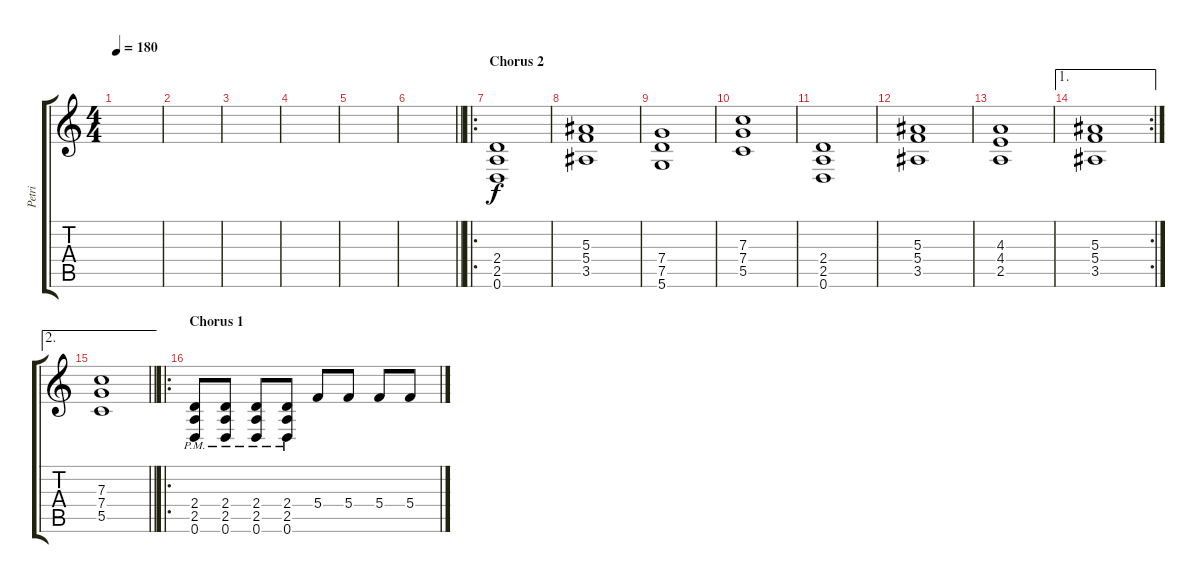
\track ("Petri" "Petri") {instrument distortionguitar}
\staff {score tabs}
\tuning (D4 A3 F3 C3 G2 D2) {hide}
\ts (4 4)
\tempo 180
\clef g2
\ks c
|
|
|
|
|
\barLineRight lightlight
|
\ro
\section ("" "Chorus 2")
(2.4 2.5 0.6).1 |
(5.3 5.4 3.5).1 |
(7.4 7.5 5.6).1 |
(7.3 7.4 5.5).1 |
(2.4 2.5 0.6).1 |
(5.3 5.4 3.5).1 |
(4.3 4.4 2.5).1 |
\ae 1
\rc 2
(5.3 5.4 3.5).1 |
\ae 2
\barLineRight lightlight
(7.3 7.4 5.5).1 |
\ro
\section ("" "Chorus 1")
(2.4{pm} 2.5{pm} 0.6{pm}).8 (2.4{pm} 2.5{pm} 0.6{pm}).8 (2.4{pm} 2.5{pm} 0.6{pm}).8 (2.4{pm} 2.5{pm} 0.6{pm}).8 5.4.8 5.4.8 5.4.8 5.4.8
